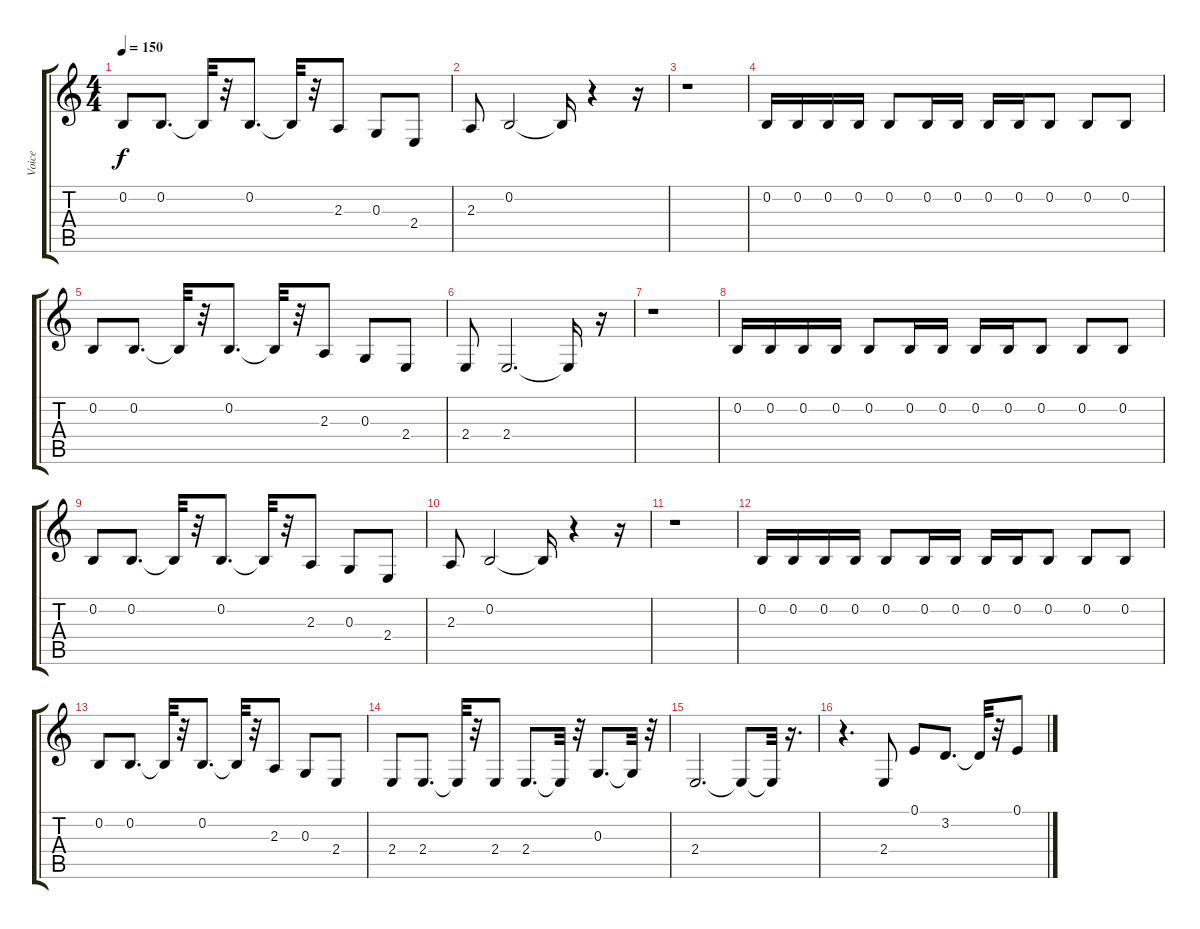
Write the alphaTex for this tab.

\track ("Voice" "Voice") {instrument fx5brightness}
\staff {score tabs}
\tuning (E4 B3 G3 D3 A2 E2) {hide}
\ts (4 4)
\tempo 150
\clef g2
\ks c
0.2.8{dy f} 0.2.8{d} 0.2{t}.32 r.32 0.2.8{d} 0.2{t}.32 r.32 2.3.8 0.3.8 2.4.8 |
2.3.8 0.2.2 0.2{t}.16 r.4 r.16 |
r.1 |
0.2.16 0.2.16 0.2.16 0.2.16 0.2.8 0.2.16 0.2.16 0.2.16 0.2.16 0.2.8 0.2.8 0.2.8 |
0.2.8 0.2.8{d} 0.2{t}.32 r.32 0.2.8{d} 0.2{t}.32 r.32 2.3.8 0.3.8 2.4.8 |
2.4.8 2.4.2{d} 2.4{t}.16 r.16 |
r.1 |
0.2.16 0.2.16 0.2.16 0.2.16 0.2.8 0.2.16 0.2.16 0.2.16 0.2.16 0.2.8 0.2.8 0.2.8 |
0.2.8 0.2.8{d} 0.2{t}.32 r.32 0.2.8{d} 0.2{t}.32 r.32 2.3.8 0.3.8 2.4.8 |
2.3.8 0.2.2 0.2{t}.16 r.4 r.16 |
r.1 |
0.2.16 0.2.16 0.2.16 0.2.16 0.2.8 0.2.16 0.2.16 0.2.16 0.2.16 0.2.8 0.2.8 0.2.8 |
0.2.8 0.2.8{d} 0.2{t}.32 r.32 0.2.8{d} 0.2{t}.32 r.32 2.3.8 0.3.8 2.4.8 |
2.4.8 2.4.8{d} 2.4{t}.32 r.32 2.4.8 2.4.8{d} 2.4{t}.32 r.32 0.3.8{d} 0.3{t}.32 r.32 |
2.4.2{d} 2.4{t}.8 2.4{t}.32 r.16{d} |
r.4{d} 2.4.8 0.1.8 3.2.8{d} 3.2{t}.32 r.32 0.1.8
